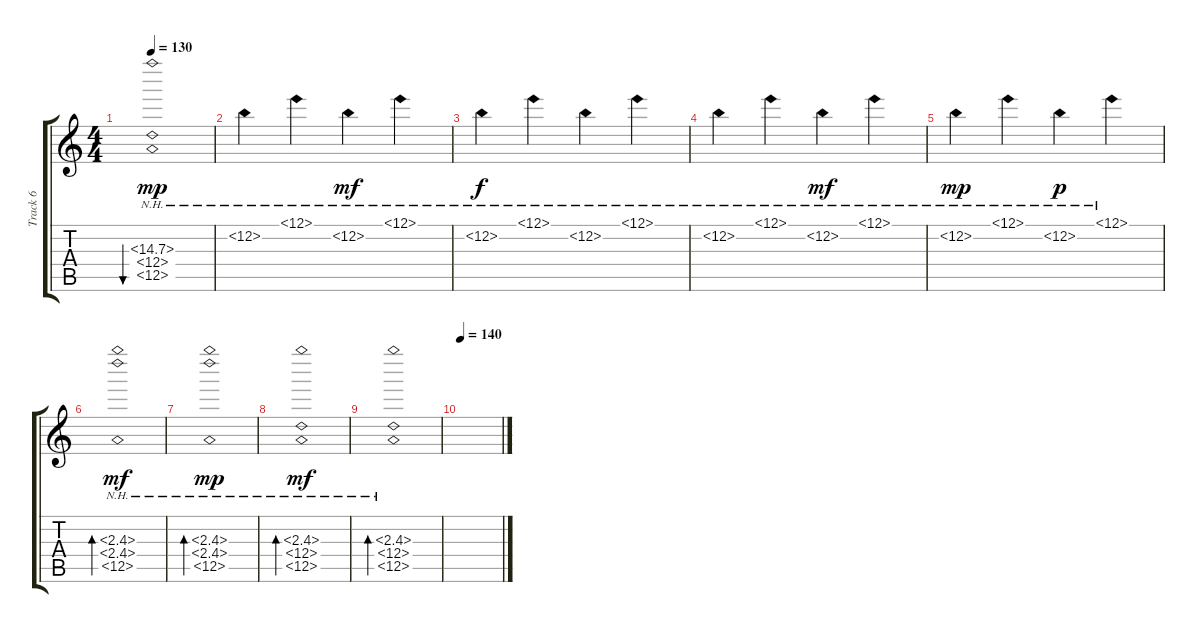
\track ("Track 6" "Track 6") {instrument acousticguitarsteel}
\staff {score tabs}
\tuning (E4 B3 G3 D3 A2 E2) {hide}
\ts (4 4)
\tempo 130
\clef g2
\ks c
(15.3{nh} 0.4{nh} 13.5{nh}).1{bu 120 dy mp} |
12.2{nh}.4 12.1{nh}.4 12.2{nh}.4{dy mf} 12.1{nh}.4 |
12.2{nh}.4{dy f} 12.1{nh}.4 12.2{nh}.4 12.1{nh}.4 |
12.2{nh}.4 12.1{nh}.4 12.2{nh}.4{dy mf} 12.1{nh}.4 |
12.2{nh}.4{dy mp} 12.1{nh}.4 12.2{nh}.4{dy p} 12.1{nh}.4 |
(2.3{nh} 2.4{nh} 0.5{nh}).1{bd 480 dy mf} |
(2.3{nh} 2.4{nh} 0.5{nh}).1{bd 120 dy mp} |
(2.3{nh} 1.4{nh} 0.5{nh}).1{bd 240 dy mf} |
(2.3{nh} 1.4{nh} 0.5{nh}).1{bd 120} |
\tempo 140
